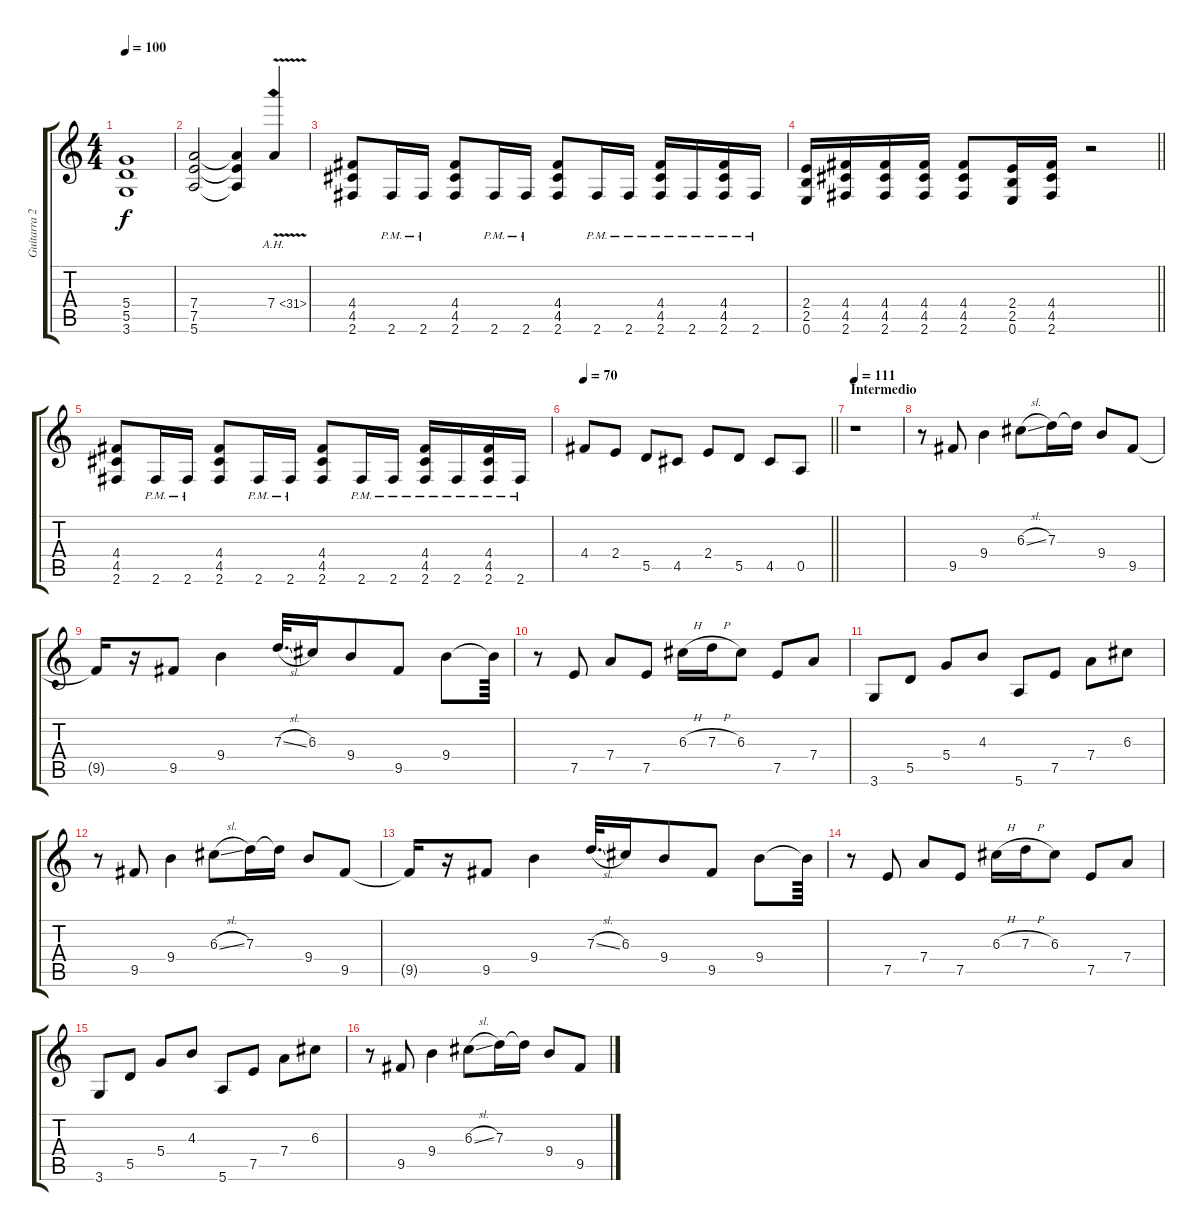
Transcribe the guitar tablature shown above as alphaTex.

\track ("Guitarra 2" "Guitarra 2") {instrument distortionguitar}
\staff {score tabs}
\tuning (E4 B3 G3 D3 A2 E2) {hide}
\ts (4 4)
\tempo 100
\clef g2
\ks c
(5.4 5.5 3.6).1{dy f} |
(7.4 7.5 5.6).2 (7.4{t} 7.5{t} 5.6{t}).4 7.4{ah 24 v}.4 |
(4.4 4.5 2.6).8 2.6{pm}.16 2.6{pm}.16 (4.4 4.5 2.6).8 2.6{pm}.16 2.6{pm}.16 (4.4 4.5 2.6).8 2.6{pm}.16 2.6{pm}.16 (4.4 4.5 2.6{pm}).16 2.6{pm}.16 (4.4 4.5 2.6{pm}).16 2.6{pm}.16 |
\barLineRight lightlight
(2.4 2.5 0.6).16 (4.4 4.5 2.6).16 (4.4 4.5 2.6).16 (4.4 4.5 2.6).16 (4.4 4.5 2.6).8 (2.4 2.5 0.6).16 (4.4 4.5 2.6).16 r.2 |
(4.4 4.5 2.6).8 2.6{pm}.16 2.6{pm}.16 (4.4 4.5 2.6).8 2.6{pm}.16 2.6{pm}.16 (4.4 4.5 2.6).8 2.6{pm}.16 2.6{pm}.16 (4.4 4.5 2.6{pm}).16 2.6{pm}.16 (4.4 4.5 2.6{pm}).16 2.6{pm}.16 |
\tempo 70
\barLineRight lightlight
4.4.8 2.4.8 5.5.8 4.5.8 2.4.8 5.5.8 4.5.8 0.5.8 |
\section ("" "Intermedio")
\tempo 111
r.1{instrument acousticguitarsteel} |
r.8 9.5.8 9.4.4 6.3{sl}.8 7.3.16 7.3{t}.16 9.4.8 9.5.8 |
9.5{t}.16 r.16 9.5.8 9.4.4 7.3{sl}.32{d} 6.3.16 9.4.8 9.5.8 9.4.8 9.4{t}.64 |
r.8 7.5.8 7.4.8 7.5.8 6.3{h}.16 7.3{h}.16 6.3.8 7.5.8 7.4.8 |
3.6.8 5.5.8 5.4.8 4.3.8 5.6.8 7.5.8 7.4.8 6.3.8 |
r.8 9.5.8 9.4.4 6.3{sl}.8 7.3.16 7.3{t}.16 9.4.8 9.5.8 |
9.5{t}.16 r.16 9.5.8 9.4.4 7.3{sl}.32{d} 6.3.16 9.4.8 9.5.8 9.4.8 9.4{t}.64 |
r.8 7.5.8 7.4.8 7.5.8 6.3{h}.16 7.3{h}.16 6.3.8 7.5.8 7.4.8 |
3.6.8 5.5.8 5.4.8 4.3.8 5.6.8 7.5.8 7.4.8 6.3.8 |
r.8 9.5.8 9.4.4 6.3{sl}.8 7.3.16 7.3{t}.16 9.4.8 9.5.8
